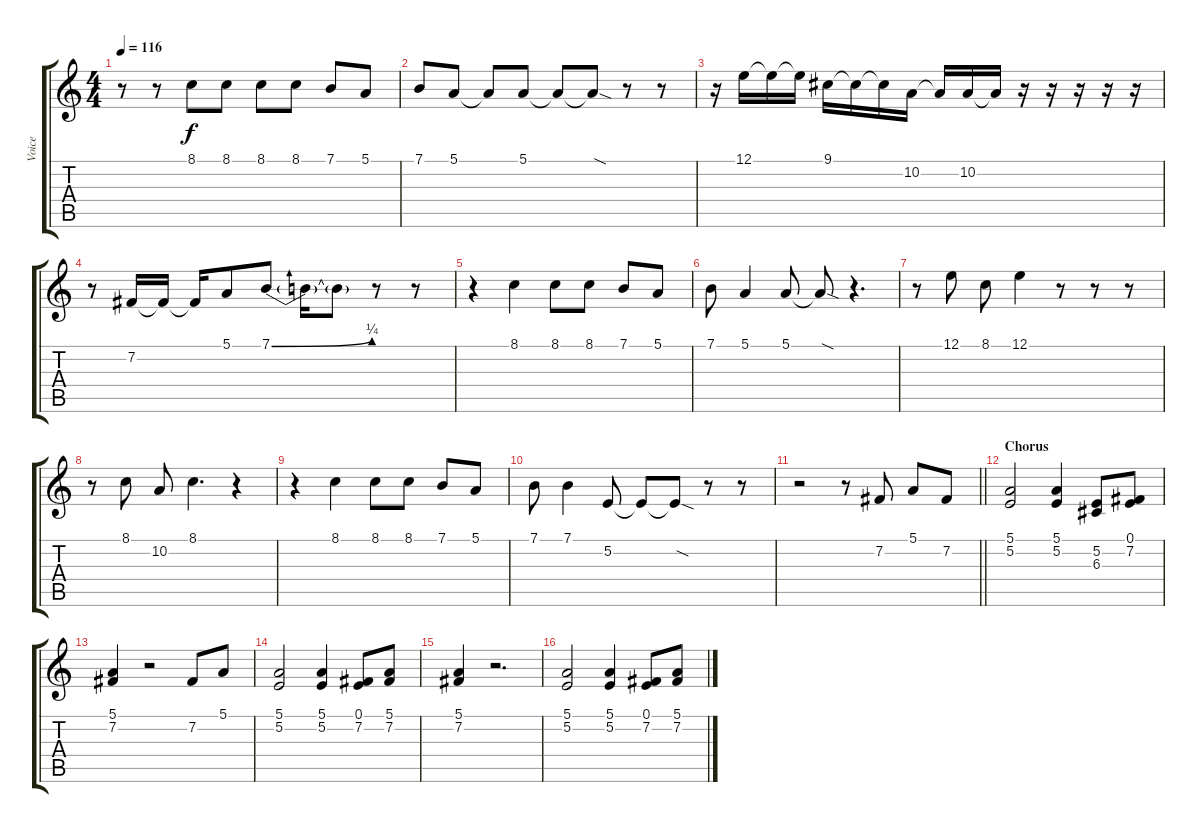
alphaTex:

\track ("Voice" "Voice") {instrument lead1square}
\staff {score tabs}
\tuning (E4 B3 G3 D3 A2 E2) {hide}
\ts (4 4)
\tempo 116
\clef g2
\ks c
r.8{dy f} r.8 8.1.8 8.1.8 8.1.8 8.1.8 7.1.8 5.1.8 |
7.1.8 5.1.8 5.1{t}.8 5.1.8 5.1{t}.8 5.1{sod t}.8 r.8 r.8 |
r.16 12.1.16 12.1{t}.16 12.1{t}.16 9.1.16 9.1{t}.16 9.1{t}.16 10.2.16 10.2{t}.16 10.2.16 10.2{t}.16 r.16 r.16 r.16 r.16 r.16 |
r.8 7.2.16 7.2{t}.16 7.2{t}.16 5.1.8 7.1{be (bend 0 0 60 1)}.8 7.1{t}.16 7.1{t}.8 r.8 r.8 |
r.4 8.1.4 8.1.8 8.1.8 7.1.8 5.1.8 |
7.1.8 5.1.4 5.1.8 5.1{sod t}.8 r.4{d} |
r.8 12.1.8 8.1.8 12.1.4 r.8 r.8 r.8 |
r.8 8.1.8 10.2.8 8.1.4{d} r.4 |
r.4 8.1.4 8.1.8 8.1.8 7.1.8 5.1.8 |
7.1.8 7.1.4 5.2.8 5.2{t}.8 5.2{sod t}.8 r.8 r.8 |
\barLineRight lightlight
r.2 r.8 7.2.8 5.1.8 7.2.8 |
\section ("" "Chorus")
(5.1 5.2).2 (5.1 5.2).4 (5.2 6.3).8 (0.1 7.2).8 |
(5.1 7.2).4 r.2 7.2.8 5.1.8 |
(5.1 5.2).2 (5.1 5.2).4 (0.1 7.2).8 (5.1 7.2).8 |
(5.1 7.2).4 r.2{d} |
(5.1 5.2).2 (5.1 5.2).4 (0.1 7.2).8 (5.1 7.2).8
